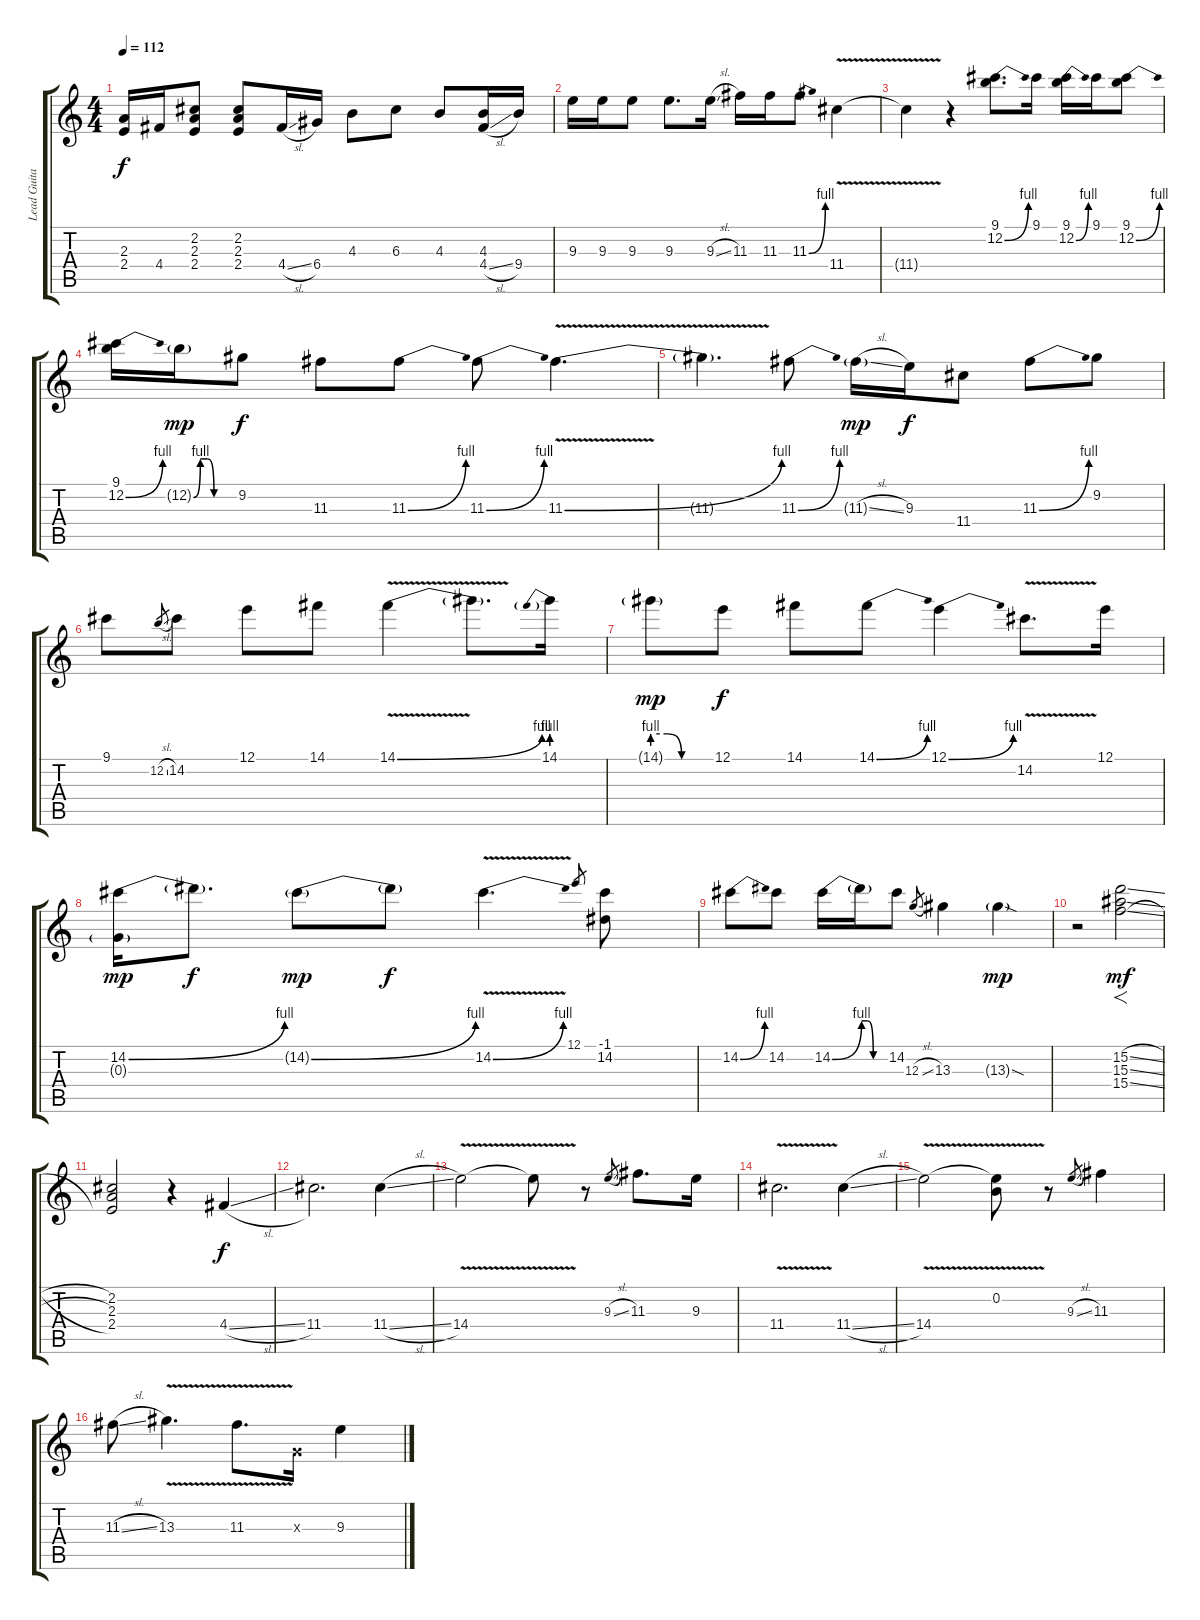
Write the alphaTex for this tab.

\track ("Lead Guitar (Jimi Hendrix)" "Lead Guita") {instrument overdrivenguitar}
\staff {score tabs}
\tuning (E4 B3 G3 D3 A2 E2) {hide}
\ts (4 4)
\tempo 112
\clef g2
\ks c
(2.3 2.4).16{dy f} 4.4.16 (2.2 2.3 2.4).8 (2.2 2.3 2.4).8 4.4{sl}.16 6.4.16 4.3.8 6.3.8 4.3.8 (4.3 4.4{sl}).16 9.4.16 |
9.3.16 9.3.16 9.3.8 9.3.8{d} 9.3{sl}.16 11.3.16 11.3.16 11.3{be (bend 0 0 60 4)}.8 11.4{v}.4 |
11.4{t}.4 r.4 (9.1 12.2{be (bend 0 0 60 4)}).8{d} 9.1.16 (9.1 12.2{be (bend 0 0 60 4)}).16 9.1.16 (9.1 12.2{be (bend 0 0 60 4)}).8 |
(9.1 12.2{be (bend 0 0 60 4)}).16 12.2{be (custom 0 0 10 4 20 4 30 0 60 0) g}.16{dy mp} 9.2.8{dy f} 11.3.8 11.3{be (bend 0 0 60 4)}.8 11.3{be (bend 0 0 60 4)}.8 11.3{be (bend 0 0 60 4) v}.4{d} |
11.3{t}.4{d} 11.3{be (bend 0 0 60 4)}.8 11.3{sl g}.16{dy mp} 9.3.16{dy f} 11.4.8 11.3{be (bend 0 0 60 4)}.8 9.2.8 |
9.1.8 12.2{sl}.8{gr} 14.2.8 12.1.8 14.1.8 14.1{be (bend 0 0 60 4) v}.4 14.1{t}.8{d} 14.1{be (prebend 0 4 60 4)}.16 |
14.1{be (custom 0 4 15 4 30 0 60 0) g}.8{dy mp} 12.1.8{dy f} 14.1.8 14.1{be (bend 0 0 60 4)}.8 12.1{be (bend 0 0 60 4)}.4 14.2{v}.8{d} 12.1.16 |
(14.2{be (bend 0 0 60 4)} 0.3{g}).16{dy mp} 14.2{t}.8{d dy f} 14.2{be (bend 0 0 60 4) g}.8{dy mp} 14.2{t}.8{dy f} 14.2{be (bend 0 0 60 4) v}.4{d} 12.1.8{gr} (-1.1 14.2).8 |
14.2{be (bend 0 0 60 4)}.8 14.2.8 14.2{be (bend 0 0 60 4)}.16 14.2{be (custom 0 4 15 4 30 0 60 0) t}.16 14.2.8 12.3{sl}.8{gr} 13.3.4 13.3{sod g}.4{dy mp} |
r.2 (15.2{sl} 15.3{sl} 15.4{sl}).2{f dy mf instrument electricguitarjazz} |
(2.2 2.3 2.4).2{volume 11} r.4 4.4{sl}.4{dy f volume 16} |
11.4.2{d} 11.4{sl}.4 |
14.4{v}.2 14.4{t}.8 r.8 9.3{sl}.8{gr} 11.3.8{d} 9.3.16 |
11.4{v}.2{d} 11.4{sl}.4{volume 11} |
14.4{v}.2 (0.2 14.4{t}).8{volume 16} r.8 9.3{sl}.8{gr} 11.3.4 |
11.3{sl}.8 13.3{v}.4{d} 11.3{v}.8{d} 0.3{x}.16 9.3.4
